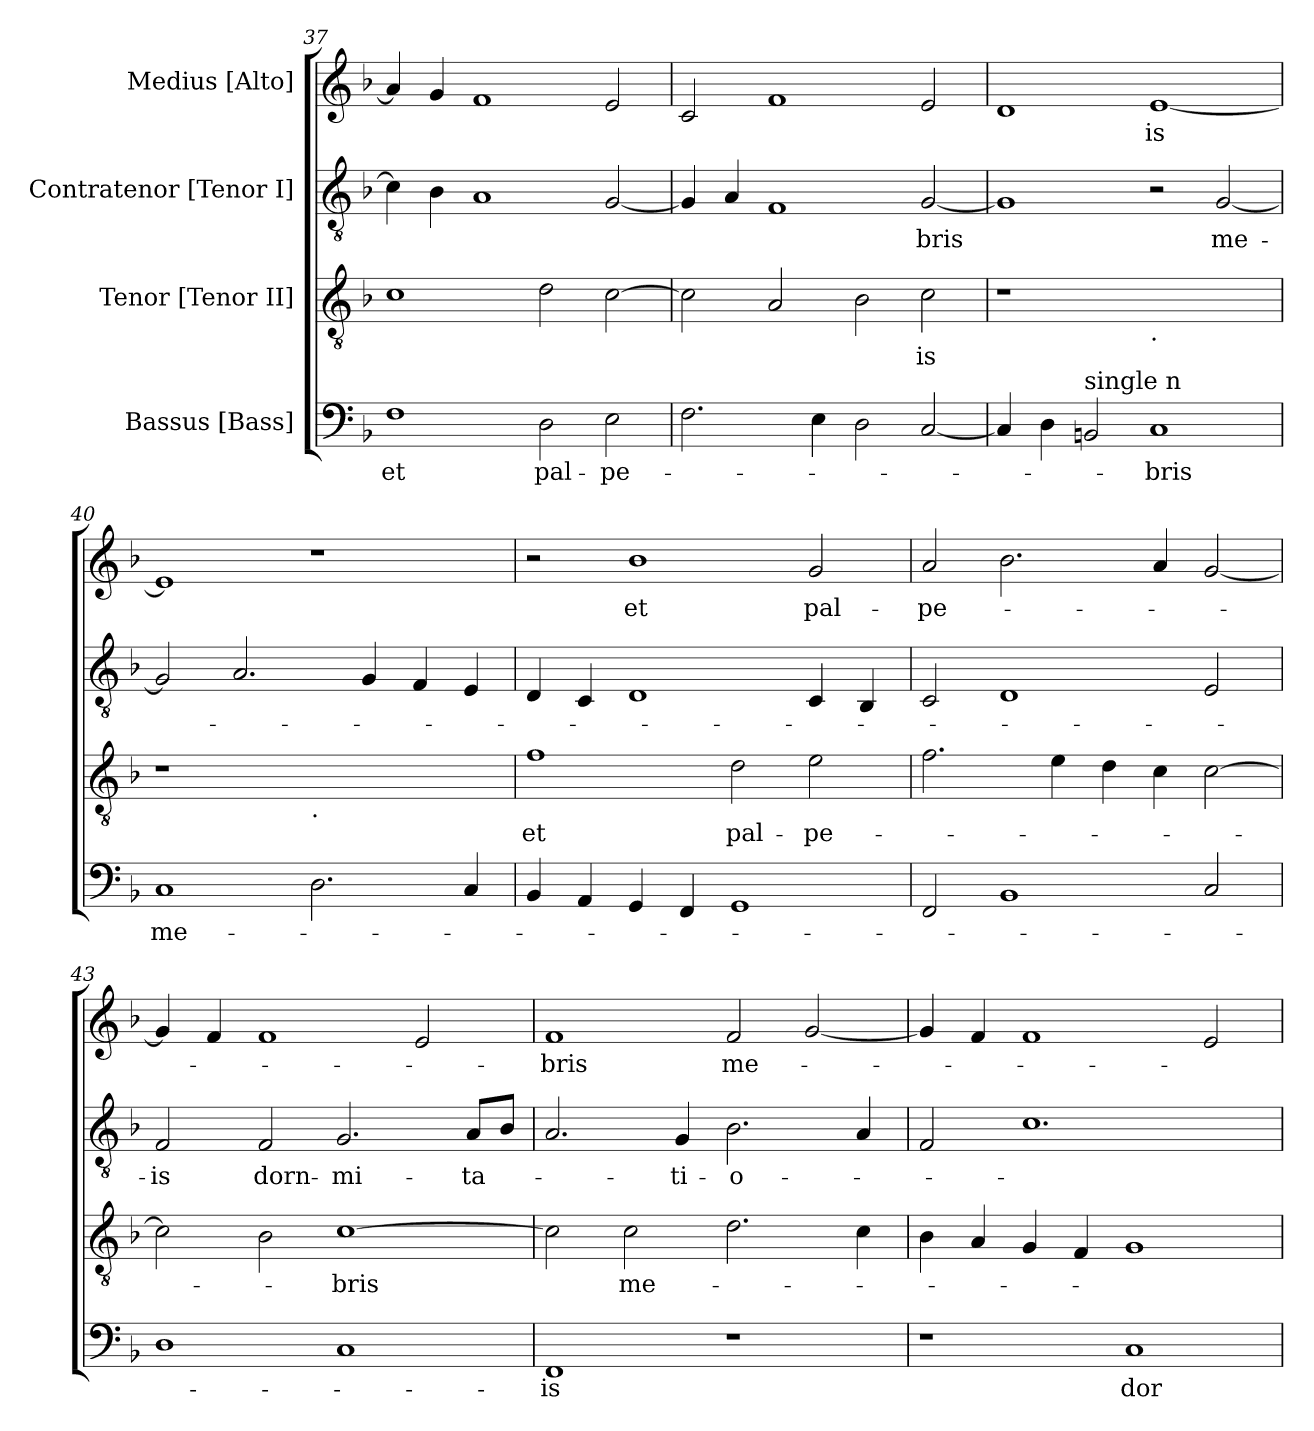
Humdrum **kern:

**kern	**text	**kern	**text	**kern	**text	**kern	**text
*part4	*part4	*part3	*part3	*part2	*part2	*part1	*part1
*staff4	*staff4	*staff3	*staff3	*staff2	*staff2	*staff1	*staff1
*I"Bassus [Bass]	*	*I"Tenor [Tenor II]	*	*I"Contratenor [Tenor I]	*	*I"Medius [Alto]	*
!!LO:PB:g=z
*clefF4	*	*clefGv2	*	*clefGv2	*	*clefG2	*
*k[b-]	*	*k[b-]	*	*k[b-]	*	*k[b-]	*
*F:	*	*F:	*	*F:	*	*F:	*
=37	=37	=37	=37	=37	=37	=37	=37
!	!LO:LY:b	!	!	!	!	!	!
1F	et	1c	.	4c\]	.	4a/]	.
.	.	.	.	4B-\	.	4g/	.
.	.	.	.	1A	.	1f	.
!	!LO:LY:b	!	!	!	!	!	!
2D\	pal-	2d\	.	.	.	.	.
!	!LO:LY:b	!	!	!	!	!	!
2E\	-pe-	[>2c\	.	[<2G/	.	2e/	.
=38	=38	=38	=38	=38	=38	=38	=38
2.F\	.	2c\]	.	4G/]	.	2c/	.
.	.	.	.	4A/	.	.	.
.	.	2A/	.	1F	.	1f	.
4E\	.	.	.	.	.	.	.
2D\	.	2B-\	.	.	.	.	.
!	!	!	!LO:LY:b	!	!LO:LY:b	!	!
[<2C/	.	2c\	-is	[<2G/	-bris	2e/	.
=39	=39	=39	=39	=39	=39	=39	=39
4C/]	.	1r	.	1G]	.	1d	.
4D\	.	.	.	.	.	.	.
!LO:TX:a:t=single n	!	!	!	!	!	!	!
2BB/	.	.	.	.	.	.	.
!	!	!LO:TX:b:t=.	!	!	!	!	!
!	!LO:LY:b	!	!	!	!	!	!LO:LY:b
1C	-bris	1ryy	.	2r	.	[<1e	-is
!	!	!	!	!	!LO:LY:b	!	!
.	.	.	.	[<2G/	me-	.	.
=40	=40	=40	=40	=40	=40	=40	=40
!	!LO:LY:b	!	!	!	!	!	!
1C	me-	1r	.	2G/]	.	1e]	.
.	.	.	.	2.A/	.	.	.
!	!	!LO:TX:b:t=.	!	!	!	!	!
2.D\	.	1ryy	.	.	.	1r	.
.	.	.	.	4G/	.	.	.
.	.	.	.	4F/	.	.	.
4C/	.	.	.	4E/	.	.	.
=41	=41	=41	=41	=41	=41	=41	=41
!	!	!	!LO:LY:b	!	!	!	!
4BB-/	.	1f	et	4D/	.	2r	.
4AA/	.	.	.	4C/	.	.	.
!	!	!	!	!	!	!	!LO:LY:b
4GG/	.	.	.	1D	.	1b-	et
4FF/	.	.	.	.	.	.	.
!	!	!	!LO:LY:b	!	!	!	!
1GG	.	2d\	pal-	.	.	.	.
!	!	!	!LO:LY:b	!	!	!	!LO:LY:b
.	.	2e\	-pe-	4C/	.	2g/	pal-
.	.	.	.	4BB-/	.	.	.
!!LO:LB:g=z
=42	=42	=42	=42	=42	=42	=42	=42
!	!	!	!	!	!	!	!LO:LY:b
2FF/	.	2.f\	.	2C/	.	2a/	-pe-
1BB-	.	.	.	1D	.	2.b-\	.
.	.	4e\	.	.	.	.	.
.	.	4d\	.	.	.	.	.
.	.	4c\	.	.	.	4a/	.
2C/	.	[>2c\	.	2E/	.	[<2g/	.
=43	=43	=43	=43	=43	=43	=43	=43
!	!	!	!	!	!LO:LY:b	!	!
1D	.	2c\]	.	2F/	-is	4g/]	.
.	.	.	.	.	.	4f/	.
!	!	!	!	!	!LO:LY:b	!	!
.	.	2B-\	.	2F/	dorn-	1f	.
!	!	!	!LO:LY:b	!	!LO:LY:b	!	!
1C	.	[>1c	-bris	2.G/	-mi-	.	.
.	.	.	.	.	.	2e/	.
!	!	!	!	!	!LO:LY:b	!	!
.	.	.	.	8A/L	-ta-	.	.
.	.	.	.	8B-/J	.	.	.
=44	=44	=44	=44	=44	=44	=44	=44
!	!LO:LY:b	!	!	!	!	!	!LO:LY:b
1FF	-is	2c\]	.	2.A/	.	1f	-bris
!	!	!	!LO:LY:b	!	!	!	!
.	.	2c\	me-	.	.	.	.
!	!	!	!	!	!LO:LY:b	!	!
.	.	.	.	4G/	-ti-	.	.
!	!	!	!	!	!LO:LY:b	!	!LO:LY:b
1r	.	2.d\	.	2.B-\	-o-	2f/	me-
.	.	.	.	.	.	[<2g/	.
.	.	4c\	.	4A/	.	.	.
=45	=45	=45	=45	=45	=45	=45	=45
1r	.	4B-\	.	2F/	.	4g/]	.
.	.	4A/	.	.	.	4f/	.
.	.	4G/	.	1.c	.	1f	.
.	.	4F/	.	.	.	.	.
!	!LO:LY:b	!	!	!	!	!	!
1C	dor-	1G	.	.	.	.	.
.	.	.	.	.	.	2e/	.
=	=	=	=	=	=	=	=
*-	*-	*-	*-	*-	*-	*-	*-
